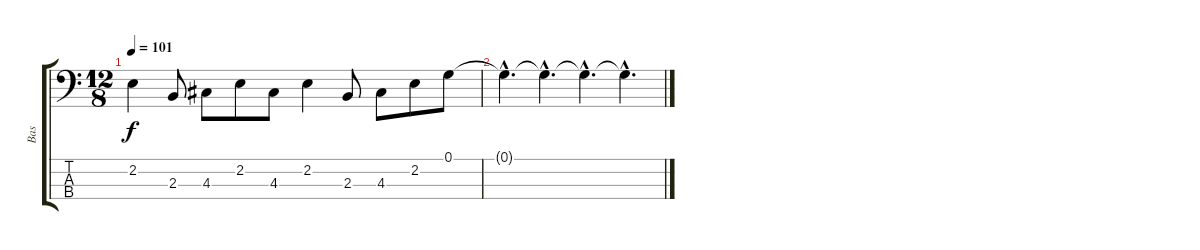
\track ("Bas" "Bas") {instrument electricbassfinger}
\staff {score tabs}
\tuning (G2 D2 A1 E1) {hide}
\ts (12 8)
\tempo 101
\clef f4
\ks c
2.2.4{dy f} 2.3.8 4.3.8 2.2.8 4.3.8 2.2.4 2.3.8 4.3.8 2.2.8 0.1.8 |
0.1{hac t}.4{d} 0.1{hac t}.4{d} 0.1{hac t}.4{d} 0.1{hac t}.4{d}
